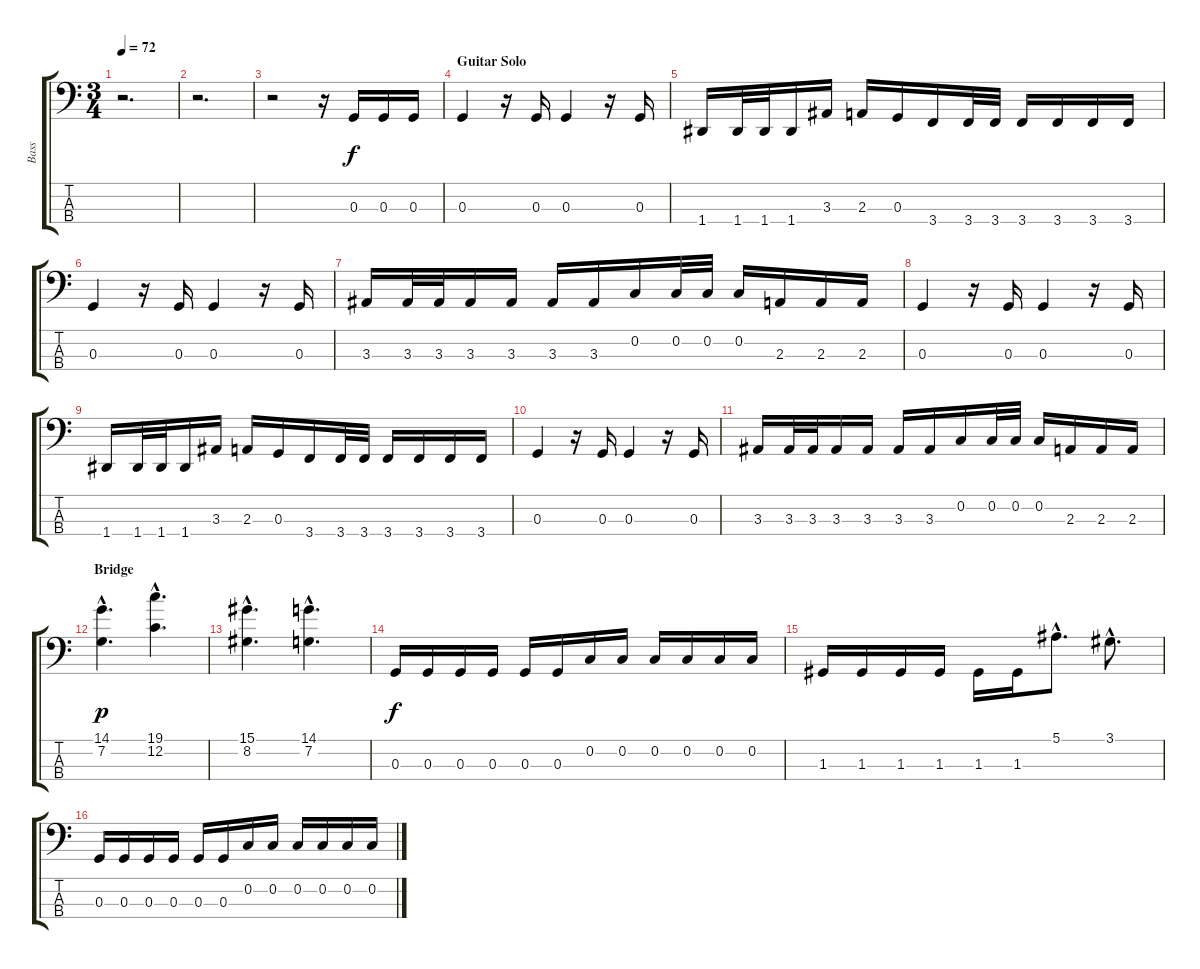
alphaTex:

\track ("Bass" "Bass") {instrument electricbassfinger}
\staff {score tabs}
\tuning (F2 C2 G1 D1) {hide}
\ts (3 4)
\tempo 72
\clef f4
\ks c
r.2{d dy f} |
r.2{d} |
r.2 r.16 0.3.16 0.3.16 0.3.16 |
\section ("" "Guitar Solo")
0.3.4 r.16 0.3.16 0.3.4 r.16 0.3.16 |
1.4.16 1.4.32 1.4.32 1.4.16 3.3.16 2.3.16 0.3.16 3.4.16 3.4.32 3.4.32 3.4.16 3.4.16 3.4.16 3.4.16 |
0.3.4 r.16 0.3.16 0.3.4 r.16 0.3.16 |
3.3.16 3.3.32 3.3.32 3.3.16 3.3.16 3.3.16 3.3.16 0.2.16 0.2.32 0.2.32 0.2.16 2.3.16 2.3.16 2.3.16 |
0.3.4 r.16 0.3.16 0.3.4 r.16 0.3.16 |
1.4.16 1.4.32 1.4.32 1.4.16 3.3.16 2.3.16 0.3.16 3.4.16 3.4.32 3.4.32 3.4.16 3.4.16 3.4.16 3.4.16 |
0.3.4 r.16 0.3.16 0.3.4 r.16 0.3.16 |
3.3.16 3.3.32 3.3.32 3.3.16 3.3.16 3.3.16 3.3.16 0.2.16 0.2.32 0.2.32 0.2.16 2.3.16 2.3.16 2.3.16 |
\section ("" "Bridge")
(14.1{hac} 7.2{hac}).4{d dy p instrument choiraahs} (19.1{hac} 12.2{hac}).4{d} |
(15.1{hac} 8.2{hac}).4{d} (14.1{hac} 7.2{hac}).4{d} |
0.3.16{dy f instrument electricbassfinger} 0.3.16 0.3.16 0.3.16 0.3.16 0.3.16 0.2.16 0.2.16 0.2.16 0.2.16 0.2.16 0.2.16 |
1.3.16 1.3.16 1.3.16 1.3.16 1.3.16 1.3.16 5.1{hac}.8{d} 3.1{hac}.8{d} |
0.3.16 0.3.16 0.3.16 0.3.16 0.3.16 0.3.16 0.2.16 0.2.16 0.2.16 0.2.16 0.2.16 0.2.16
